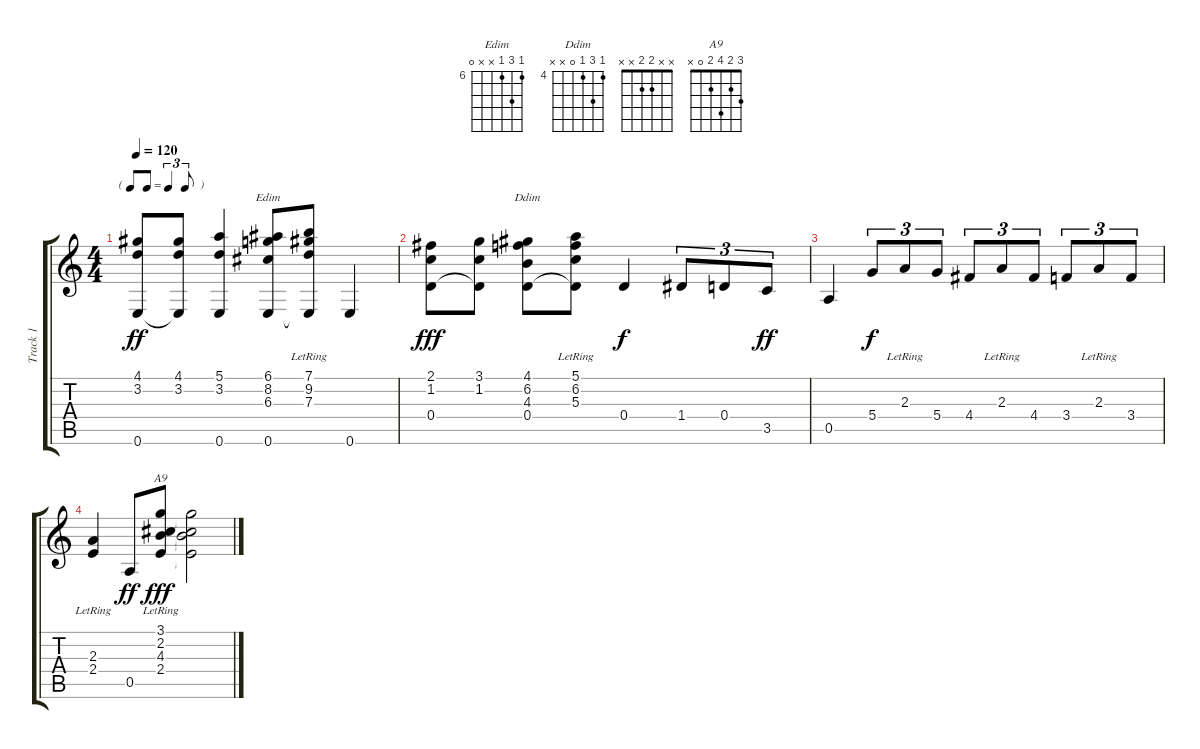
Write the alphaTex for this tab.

\track ("Track 1" "Track 1") {instrument acousticguitarsteel}
\staff {score tabs}
\tuning (E4 B3 G3 D3 A2 E2) {hide}
\chord ("Edim" 6 8 6 x x 0) {firstfret 6}
\chord ("Ddim" 4 6 4 0 x x) {firstfret 4}
\chord (" " x x 2 2 x x)
\chord ("A9" 3 2 4 2 0 x)
\ts (4 4)
\tf triplet8th
\tempo 120
\clef g2
\ks c
(4.1 3.2 0.6).8{dy ff} (4.1 3.2 0.6{t}).8 (5.1 3.2 0.6).4 (6.1 8.2 6.3 0.6).8{ch "Edim"} (7.1{lr} 9.2{lr} 7.3{lr} 0.6{t}).8 0.6.4 |
(2.1 1.2 0.4).8{dy fff} (3.1 1.2 0.4{t}).8 (4.1 6.2 4.3 0.4).8{ch "Ddim"} (5.1{lr} 6.2{lr} 5.3{lr} 0.4{t}).8 0.4.4{dy f} 1.4.8{tu (3 2)} 0.4.8{tu (3 2)} 3.5.8{tu (3 2) dy ff} |
0.5.4 5.4.8{tu (3 2) dy f} 2.3{lr}.8{tu (3 2)} 5.4.8{tu (3 2)} 4.4.8{tu (3 2)} 2.3{lr}.8{tu (3 2)} 4.4.8{tu (3 2)} 3.4.8{tu (3 2)} 2.3{lr}.8{tu (3 2)} 3.4.8{tu (3 2)} |
(2.3{lr} 2.4{lr}).4{ch " "} 0.5.8{dy ff} (3.1{lr} 2.2{lr} 4.3{lr} 2.4{lr}).8{ch "A9" dy fff} (3.1{t} 2.2{t} 4.3{t} 2.4{t}).2
